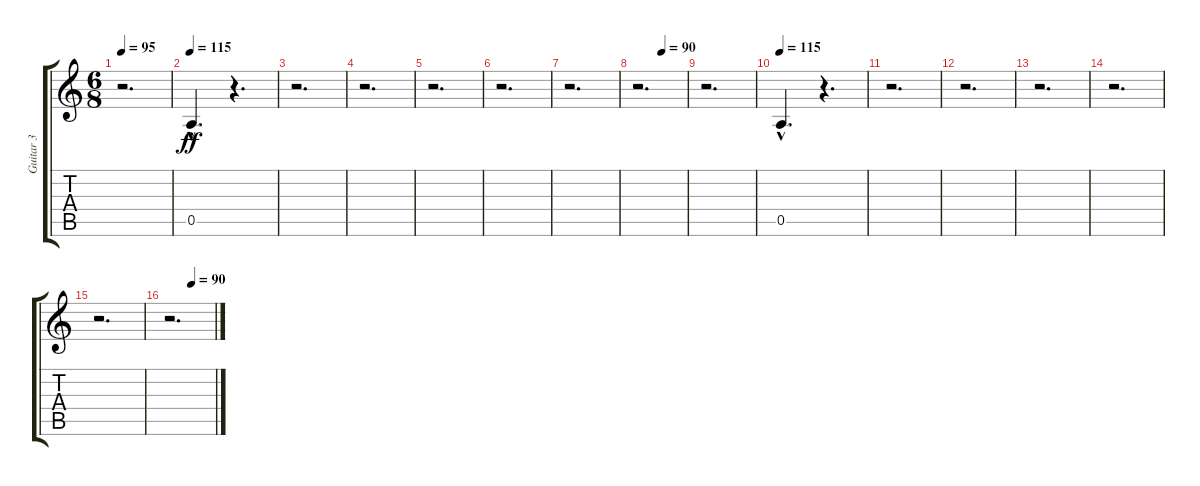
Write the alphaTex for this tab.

\track ("Guitar 3" "Guitar 3") {instrument acousticguitarnylon}
\staff {score tabs}
\tuning (E4 B3 G3 D3 A2 E2) {hide}
\ts (6 8)
\tempo 95
\clef g2
\ks c
r.2{d dy ff} |
\tempo 115
0.5{hac}.4{d} r.4{d} |
r.2{d} |
r.2{d} |
r.2{d} |
r.2{d} |
r.2{d} |
\tempo (90 0.5)
r.2{d} |
r.2{d} |
\tempo 115
0.5{hac}.4{d} r.4{d} |
r.2{d} |
r.2{d} |
r.2{d} |
r.2{d} |
r.2{d} |
\tempo (90 0.5)
r.2{d}
